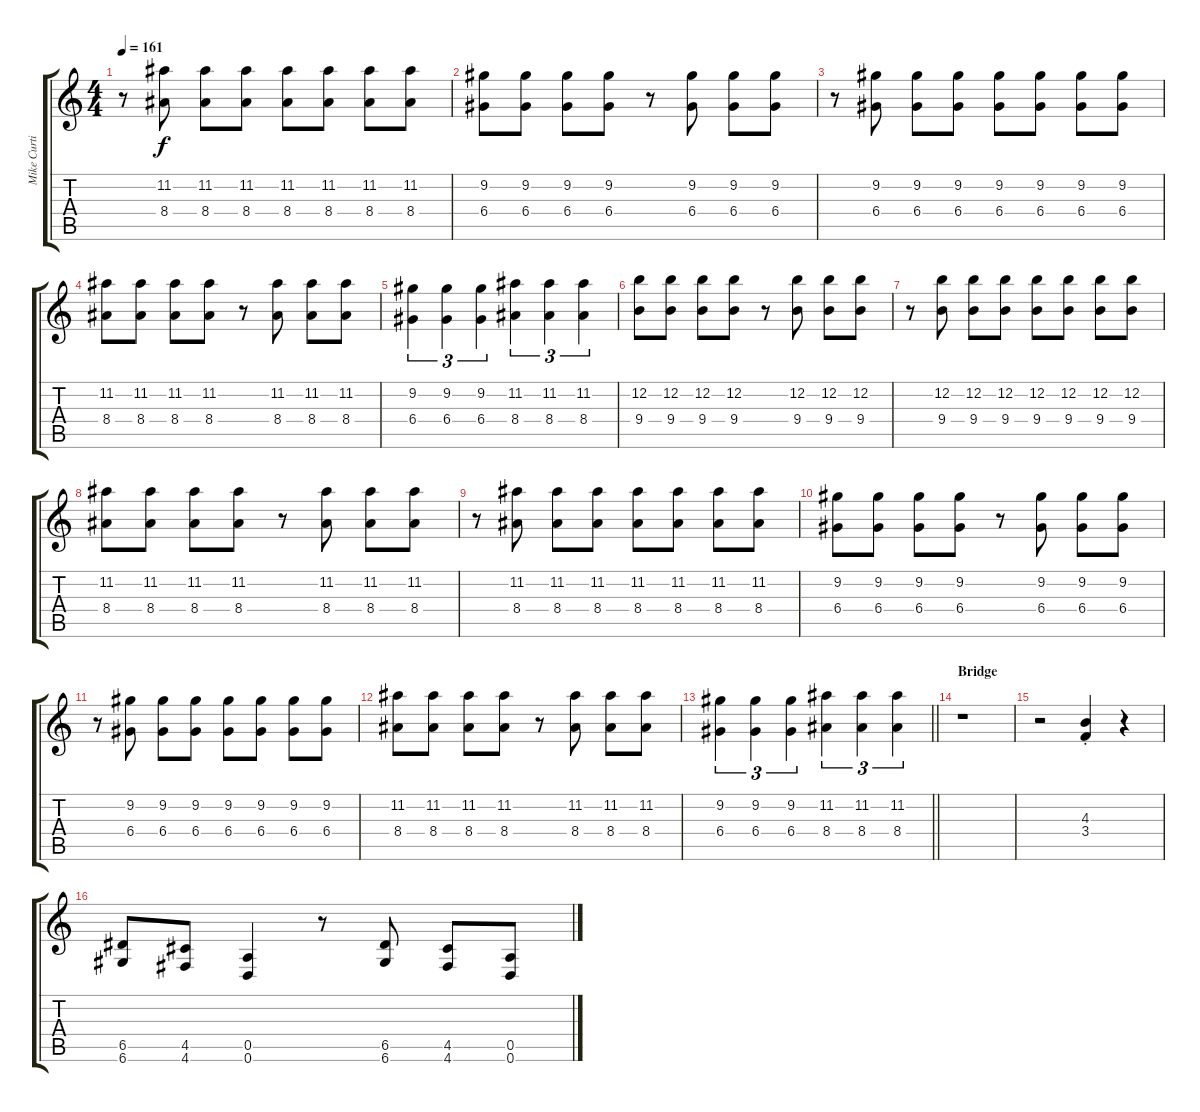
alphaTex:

\track ("Mike Curtis (Guitar)" "Mike Curti") {instrument distortionguitar}
\staff {score tabs}
\tuning (E4 B3 G3 D3 A2 D2) {hide}
\ts (4 4)
\tempo 161
\clef g2
\ks c
r.8{dy f} (11.2 8.4).8 (11.2 8.4).8 (11.2 8.4).8 (11.2 8.4).8 (11.2 8.4).8 (11.2 8.4).8 (11.2 8.4).8 |
(9.2 6.4).8 (9.2 6.4).8 (9.2 6.4).8 (9.2 6.4).8 r.8 (9.2 6.4).8 (9.2 6.4).8 (9.2 6.4).8 |
r.8 (9.2 6.4).8 (9.2 6.4).8 (9.2 6.4).8 (9.2 6.4).8 (9.2 6.4).8 (9.2 6.4).8 (9.2 6.4).8 |
(11.2 8.4).8 (11.2 8.4).8 (11.2 8.4).8 (11.2 8.4).8 r.8 (11.2 8.4).8 (11.2 8.4).8 (11.2 8.4).8 |
(9.2 6.4).4{tu (3 2)} (9.2 6.4).4{tu (3 2)} (9.2 6.4).4{tu (3 2)} (11.2 8.4).4{tu (3 2)} (11.2 8.4).4{tu (3 2)} (11.2 8.4).4{tu (3 2)} |
(12.2 9.4).8 (12.2 9.4).8 (12.2 9.4).8 (12.2 9.4).8 r.8 (12.2 9.4).8 (12.2 9.4).8 (12.2 9.4).8 |
r.8 (12.2 9.4).8 (12.2 9.4).8 (12.2 9.4).8 (12.2 9.4).8 (12.2 9.4).8 (12.2 9.4).8 (12.2 9.4).8 |
(11.2 8.4).8 (11.2 8.4).8 (11.2 8.4).8 (11.2 8.4).8 r.8 (11.2 8.4).8 (11.2 8.4).8 (11.2 8.4).8 |
r.8 (11.2 8.4).8 (11.2 8.4).8 (11.2 8.4).8 (11.2 8.4).8 (11.2 8.4).8 (11.2 8.4).8 (11.2 8.4).8 |
(9.2 6.4).8 (9.2 6.4).8 (9.2 6.4).8 (9.2 6.4).8 r.8 (9.2 6.4).8 (9.2 6.4).8 (9.2 6.4).8 |
r.8 (9.2 6.4).8 (9.2 6.4).8 (9.2 6.4).8 (9.2 6.4).8 (9.2 6.4).8 (9.2 6.4).8 (9.2 6.4).8 |
(11.2 8.4).8 (11.2 8.4).8 (11.2 8.4).8 (11.2 8.4).8 r.8 (11.2 8.4).8 (11.2 8.4).8 (11.2 8.4).8 |
\barLineRight lightlight
(9.2 6.4).4{tu (3 2)} (9.2 6.4).4{tu (3 2)} (9.2 6.4).4{tu (3 2)} (11.2 8.4).4{tu (3 2)} (11.2 8.4).4{tu (3 2)} (11.2 8.4).4{tu (3 2)} |
\section ("" "Bridge")
r.1 |
r.2 (4.3{st} 3.4{st}).4 r.4 |
(6.5 6.6).8 (4.5 4.6).8 (0.5 0.6).4 r.8 (6.5 6.6).8 (4.5 4.6).8 (0.5 0.6).8
